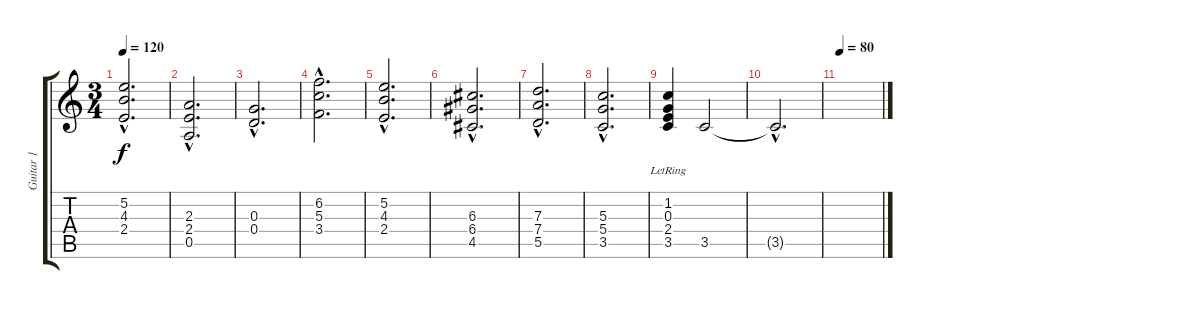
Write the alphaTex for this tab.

\track ("Guitar 1" "Guitar 1") {instrument distortionguitar}
\staff {score tabs}
\tuning (E4 B3 G3 D3 A2 E2) {hide}
\ts (3 4)
\tempo 120
\clef g2
\ks c
(5.2{hac} 4.3{hac} 2.4{hac}).2{d dy f} |
(2.3{hac} 2.4{hac} 0.5{hac}).2{d} |
(0.3{hac} 0.4{hac}).2{d} |
(6.2{hac} 5.3{hac} 3.4{hac}).2{d} |
(5.2{hac} 4.3{hac} 2.4{hac}).2{d} |
(6.3{hac} 6.4{hac} 4.5{hac}).2{d} |
(7.3{hac} 7.4{hac} 5.5{hac}).2{d} |
(5.3{hac} 5.4{hac} 3.5{hac}).2{d} |
(1.2{lr} 0.3{lr} 2.4{lr} 3.5{lr}).4 3.5.2{volume 0} |
3.5{hac t}.2{d} |
\tempo 80
